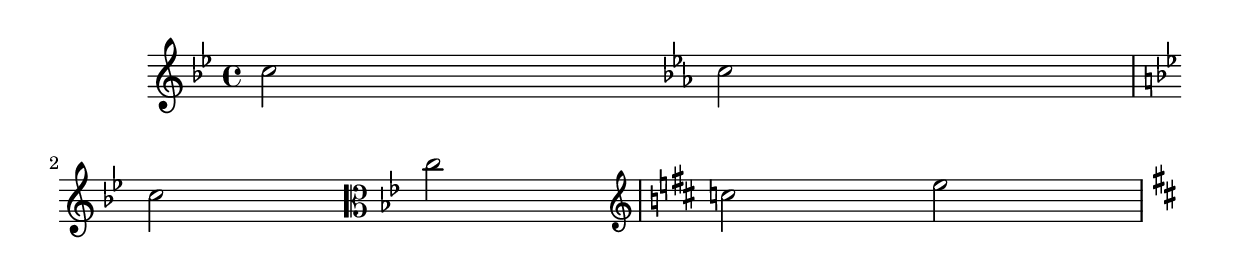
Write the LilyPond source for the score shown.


\version "2.3.16"
\header{
texidoc="
Key signatures may appear on key changes, even without a barline.  
In the case of a line break, the restoration accidentals are printed at 
end of a line. If @code{createKeyOnClefChange} is set, key signatures
are created also on a clef change.
"
}



\score {
   \relative c''
  {
	\set Staff.createKeyOnClefChange = ##t  
    \key bes \major c2
%    \key c \major %  \minor
    \key es \major %  \minor
    c2
    \break
    \key bes \major % \major
    c2 \clef alto c2   \key d \major \clef treble c2
  	\set Staff.keySignature = #'((2 . -1)  (6 . 3) (4 . -2))
	e2
  }
}

